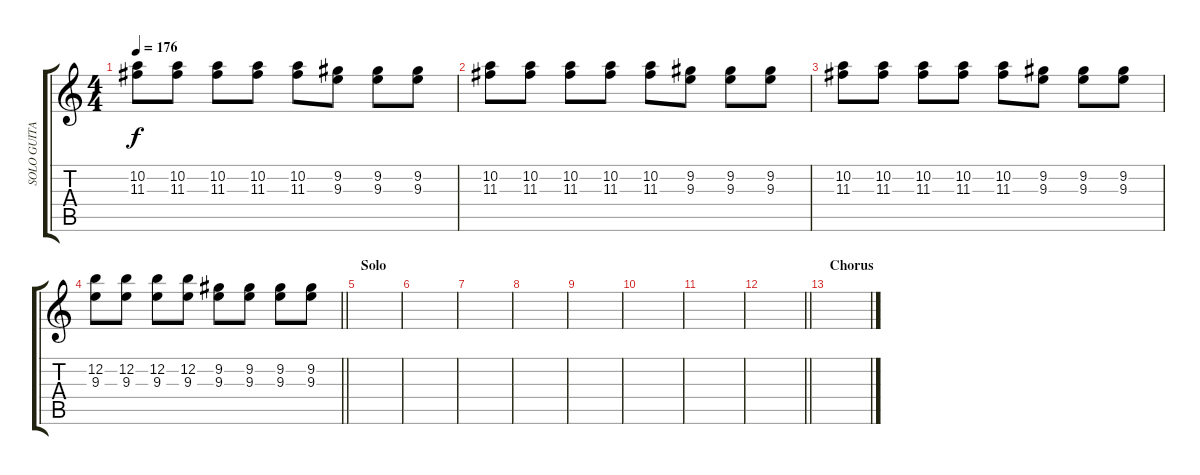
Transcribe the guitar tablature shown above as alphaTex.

\track ("SOLO GUITAR" "SOLO GUITA") {instrument overdrivenguitar}
\staff {score tabs}
\tuning (E4 B3 G3 D3 A2 E2) {hide}
\ts (4 4)
\tempo 176
\clef g2
\ks c
(10.2 11.3).8{dy f} (10.2 11.3).8 (10.2 11.3).8 (10.2 11.3).8 (10.2 11.3).8 (9.2 9.3).8 (9.2 9.3).8 (9.2 9.3).8 |
(10.2 11.3).8 (10.2 11.3).8 (10.2 11.3).8 (10.2 11.3).8 (10.2 11.3).8 (9.2 9.3).8 (9.2 9.3).8 (9.2 9.3).8 |
(10.2 11.3).8 (10.2 11.3).8 (10.2 11.3).8 (10.2 11.3).8 (10.2 11.3).8 (9.2 9.3).8 (9.2 9.3).8 (9.2 9.3).8 |
\barLineRight lightlight
(12.2 9.3).8 (12.2 9.3).8 (12.2 9.3).8 (12.2 9.3).8 (9.2 9.3).8 (9.2 9.3).8 (9.2 9.3).8 (9.2 9.3).8 |
\section ("" "Solo")
|
|
|
|
|
|
|
\barLineRight lightlight
|
\section ("" "Chorus")
